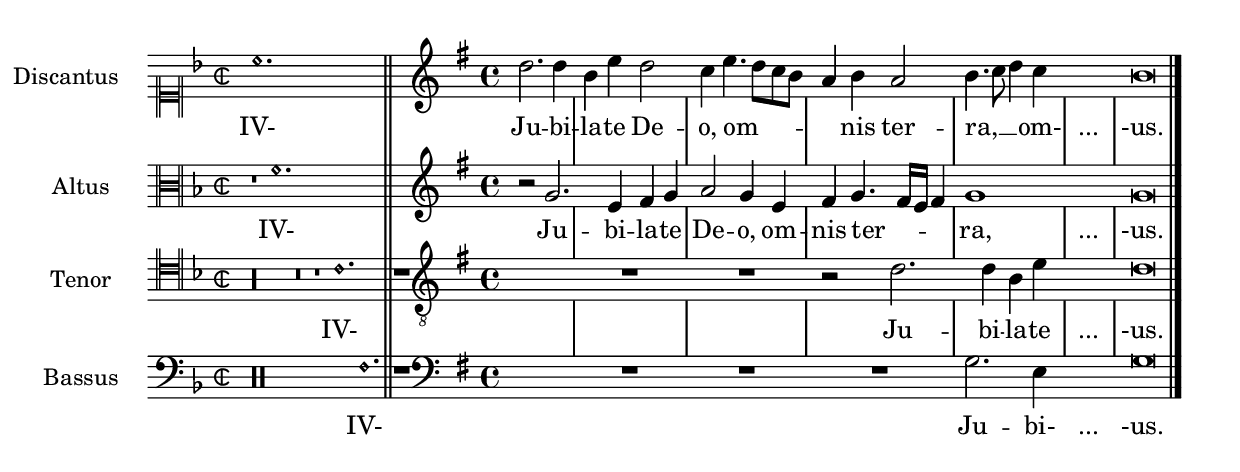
%% DO NOT EDIT this file manually; it is automatically
%% generated from LSR http://lsr.dsi.unimi.it
%% Make any changes in LSR itself, or in Documentation/snippets/new/ ,
%% and then run scripts/auxiliar/makelsr.py
%%
%% This file is in the public domain.
\version "2.12.2"

\header {
  lsrtags = "ancient-notation, template"

%% Translation of GIT committish: 91eeed36c877fe625d957437d22081721c8c6345
  texidoces = "
Al transcribir música mensural, es útil un «incipit» al compienzo
de la pieza para indicar la tonalidad y el tempo
originales. Aunque los músicos actuales están acostumbrados a las
barras de compás para reconocer con más facilidad los patrones
rítmicos, durante el período de la música mensural aún no se
habíen inventado las líneas divisorias; de hecho, la medida solía
cambiar a cada pocas notas. Como compromiso, a menudo las líneas
divisorias se imprimen entre los pentagramas en vez de hacerlo
encima de ellos.

"
  doctitlees = "Plantilla de notación de música antigua (transcripción moderna de música mensural)"


%% Translation of GIT committish: 0a868be38a775ecb1ef935b079000cebbc64de40
  texidocde = "
Bei der Transkription von Mensuralmusik ist es oft erwünscht, ein
Incipit an den Anfang des Stückes zu stellen, damit klar ist, wie
Tempo und Schlüssel in der Originalnotation gesetzt waren. Während
heutzutage Musiker an Taktlinien gewöhnt sind, um Rhythmen schneller
zu erkennen, wurden diese in der Mensuralmusik nicht verwendet.
Tatsächlich ändern sich die Rhythmen auch oft alle paar Noten. Als
ein Kompromiss werden die Notenlinien nicht auf dem System, sondern
zwischen den Systemen geschrieben.
"

doctitlede = "Vorlage für Alte Notation -- moderne Transkription von Mensuralmusik"


%% Translation of GIT committish: bdfe3dc8175a2d7e9ea0800b5b04cfb68fe58a7a
  texidocfr = "
Lorsque l'on transcrit de la musique mensurale, un @emph{incipit} permet
d'indiquer la tonalité et le tempo d'origine.  Si les musiciens sont de
nos jours habitués aux barres de mesures qui présentent la structure
rythmique d'une œuvre, elles n'étaient pas en vigueur à l'époque où ces
pièces ont été composées, d'autant plus que la @qq{métrique} pouvait
changer au fil des notes.  Un compromis consiste à imprimer des barres
entre les portées plutôt que sur chacune d'elles.

"
  doctitlefr = "Exemples de notation ancienne -- transcription moderne de musique mensurale"

  texidoc = "
When transcribing mensural music, an incipit at the beginning of the
piece is useful to indicate the original key and tempo. While today
musicians are used to bar lines in order to faster recognize rhythmic
patterns, bar lines were not yet invented during the period of mensural
music; in fact, the meter often changed after every few notes. As a
compromise, bar lines are often printed between the staves rather than
on the staves.

"
  doctitle = "Ancient notation template -- modern transcription of mensural music"
} % begin verbatim

global = {
  \set Score.skipBars = ##t

  % incipit
  \once \override Score.SystemStartBracket #'transparent = ##t
  \override Score.SpacingSpanner #'spacing-increment = #1.0 % tight spacing
  \key f \major
  \time 2/2
  \once \override Staff.TimeSignature #'style = #'neomensural
  \override Voice.NoteHead #'style = #'neomensural
  \override Voice.Rest #'style = #'neomensural
  \set Staff.printKeyCancellation = ##f
  \cadenzaOn % turn off bar lines
  \skip 1*10
  \once \override Staff.BarLine #'transparent = ##f
  \bar "||"
  \skip 1*1 % need this extra \skip such that clef change comes
            % after bar line
  \bar ""

  % main
  \revert Score.SpacingSpanner #'spacing-increment % CHECK: no effect?
  \cadenzaOff % turn bar lines on again
  \once \override Staff.Clef #'full-size-change = ##t
  \set Staff.forceClef = ##t
  \key g \major
  \time 4/4
  \override Voice.NoteHead #'style = #'default
  \override Voice.Rest #'style = #'default

  % FIXME: setting printKeyCancellation back to #t must not
  % occur in the first bar after the incipit.  Dto. for forceClef.
  % Therefore, we need an extra \skip.
  \skip 1*1
  \set Staff.printKeyCancellation = ##t
  \set Staff.forceClef = ##f

  \skip 1*7 % the actual music

  % let finis bar go through all staves
  \override Staff.BarLine #'transparent = ##f

  % finis bar
  \bar "|."
}

discantusNotes = {
  \transpose c' c'' {
    \set Staff.instrumentName = #"Discantus  "

    % incipit
    \clef "neomensural-c1"
    c'1. s2   % two bars
    \skip 1*8 % eight bars
    \skip 1*1 % one bar

    % main
    \clef "treble"
    d'2. d'4 |
    b e' d'2 |
    c'4 e'4.( d'8 c' b |
    a4) b a2 |
    b4.( c'8 d'4) c'4 |
    \once \override NoteHead #'transparent = ##t c'1 |
    b\breve |
  }
}

discantusLyrics = \lyricmode {
  % incipit
  IV-

  % main
  Ju -- bi -- |
  la -- te De -- |
  o, om --
  nis ter -- |
  ra, __ om- |
  "..." |
  -us. |
}

altusNotes = {
  \transpose c' c'' {
    \set Staff.instrumentName = #"Altus  "

    % incipit
    \clef "neomensural-c3"
    r1        % one bar
    f1. s2    % two bars
    \skip 1*7 % seven bars
    \skip 1*1 % one bar

    % main
    \clef "treble"
    r2 g2. e4 fis g | % two bars
    a2 g4 e |
    fis g4.( fis16 e fis4) |
    g1 |
    \once \override NoteHead #'transparent = ##t g1 |
    g\breve |
  }
}

altusLyrics = \lyricmode {
  % incipit
  IV-

  % main
  Ju -- bi -- la -- te | % two bars
  De -- o, om -- |
  nis ter -- ra, |
  "..." |
  -us. |
}

tenorNotes = {
  \transpose c' c' {
    \set Staff.instrumentName = #"Tenor  "

    % incipit
    \clef "neomensural-c4"
    r\longa   % four bars
    r\breve   % two bars
    r1        % one bar
    c'1. s2   % two bars
    \skip 1*1 % one bar
    \skip 1*1 % one bar

    % main
    \clef "treble_8"
    R1 |
    R1 |
    R1 |
    r2 d'2. d'4 b e' | % two bars
    \once \override NoteHead #'transparent = ##t e'1 |
    d'\breve |
  }
}

tenorLyrics = \lyricmode {
  % incipit
  IV-

  % main
  Ju -- bi -- la -- te | % two bars
  "..." |
  -us. |
}

bassusNotes = {
  \transpose c' c' {
    \set Staff.instrumentName = #"Bassus  "

    % incipit
    \clef "bass"
    r\maxima  % eight bars
    f1. s2    % two bars
    \skip 1*1 % one bar

    % main
    \clef "bass"
    R1 |
    R1 |
    R1 |
    R1 |
    g2. e4 |
    \once \override NoteHead #'transparent = ##t e1 |
    g\breve |
  }
}

bassusLyrics = \lyricmode {
  % incipit
  IV-

  % main
  Ju -- bi- |
  "..." |
  -us. |
}

\score {
  \new StaffGroup = choirStaff <<
    \new Voice =
      "discantusNotes" << \global \discantusNotes >>
    \new Lyrics =
      "discantusLyrics" \lyricsto discantusNotes { \discantusLyrics }
    \new Voice =
      "altusNotes" << \global \altusNotes >>
    \new Lyrics =
      "altusLyrics" \lyricsto altusNotes { \altusLyrics }
    \new Voice =
      "tenorNotes" << \global \tenorNotes >>
    \new Lyrics =
      "tenorLyrics" \lyricsto tenorNotes { \tenorLyrics }
    \new Voice =
      "bassusNotes" << \global \bassusNotes >>
    \new Lyrics =
      "bassusLyrics" \lyricsto bassusNotes { \bassusLyrics }
  >>
  \layout {
    \context {
      \Score

      % no bars in staves
      \override BarLine #'transparent = ##t

      % incipit should not start with a start delimiter
      \remove "System_start_delimiter_engraver"
    }
    \context {
      \Voice

      % no slurs
      \override Slur #'transparent = ##t

      % Comment in the below "\remove" command to allow line
      % breaking also at those barlines where a note overlaps
      % into the next bar.  The command is commented out in this
      % short example score, but especially for large scores, you
      % will typically yield better line breaking and thus improve
      % overall spacing if you comment in the following command.
      %\remove "Forbid_line_break_engraver"
    }
  }
}




